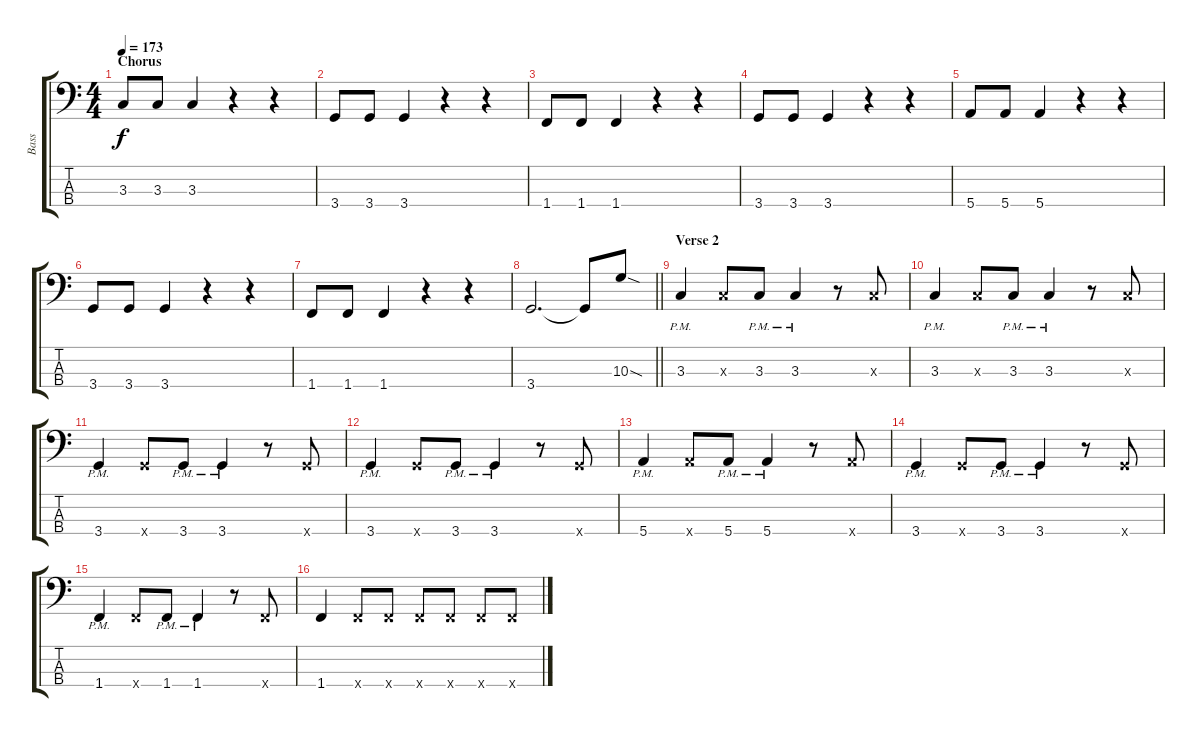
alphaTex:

\track ("Bass" "Bass") {instrument electricbasspick}
\staff {score tabs}
\tuning (G2 D2 A1 E1) {hide}
\ts (4 4)
\section ("" "Chorus")
\tempo 173
\clef f4
\ks c
3.3.8{dy f} 3.3.8 3.3.4 r.4 r.4 |
3.4.8 3.4.8 3.4.4 r.4 r.4 |
1.4.8 1.4.8 1.4.4 r.4 r.4 |
3.4.8 3.4.8 3.4.4 r.4 r.4 |
5.4.8 5.4.8 5.4.4 r.4 r.4 |
3.4.8 3.4.8 3.4.4 r.4 r.4 |
1.4.8 1.4.8 1.4.4 r.4 r.4 |
\barLineRight lightlight
3.4.2{d} 3.4{t}.8 10.3{sod}.8 |
\section ("" "Verse 2")
3.3{pm}.4 3.3{x}.8 3.3{pm}.8 3.3{pm}.4 r.8 3.3{x}.8 |
3.3{pm}.4 3.3{x}.8 3.3{pm}.8 3.3{pm}.4 r.8 3.3{x}.8 |
3.4{pm}.4 3.4{x}.8 3.4{pm}.8 3.4{pm}.4 r.8 3.4{x}.8 |
3.4{pm}.4 3.4{x}.8 3.4{pm}.8 3.4{pm}.4 r.8 3.4{x}.8 |
5.4{pm}.4 5.4{x}.8 5.4{pm}.8 5.4{pm}.4 r.8 5.4{x}.8 |
3.4{pm}.4 3.4{x}.8 3.4{pm}.8 3.4{pm}.4 r.8 3.4{x}.8 |
1.4{pm}.4 1.4{x}.8 1.4{pm}.8 1.4{pm}.4 r.8 1.4{x}.8 |
1.4.4 1.4{x}.8 1.4{x}.8 1.4{x}.8 1.4{x}.8 1.4{x}.8 1.4{x}.8
